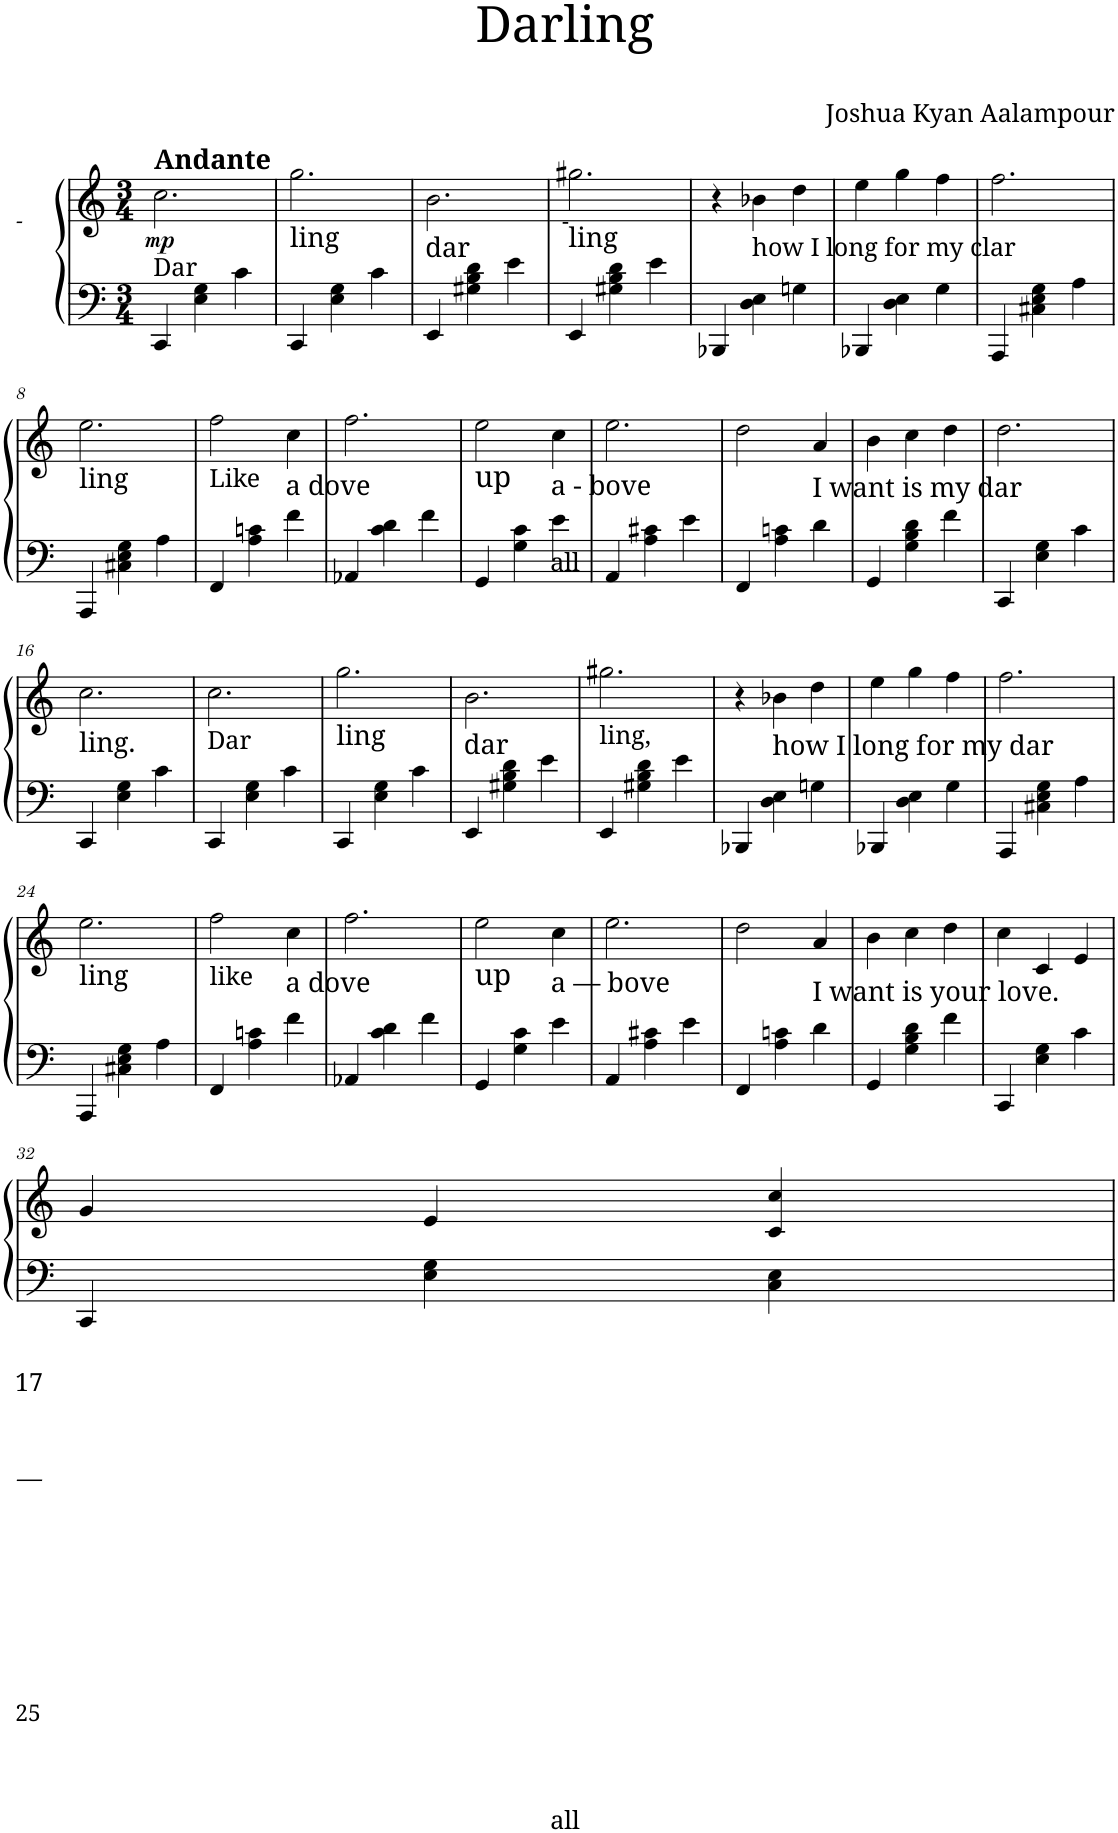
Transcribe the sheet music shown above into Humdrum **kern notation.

**kern	**kern	**dynam
*part1	*part1	*part1
*staff2	*staff1	*staff1/2
*I"Piano	*	*
*I'Pno	*	*
*clefF4	*clefG2	*
*k[]	*k[]	*
*M3/4	*M3/4	*
=1	=1	=1
!	!LO:TX:a:B:t=Andante	!
!	!LO:TX:b:t=Dar	!
!	!	!LO:DY:b
4CC/	2.cc\	mp
4E\ 4G\	.	.
4c\	.	.
=2	=2	=2
!	!LO:TX:b:t=ling	!
4CC/	2.gg\	.
4E\ 4G\	.	.
4c\	.	.
=3	=3	=3
!	!LO:TX:b:t=dar	!
4EE/	2.b\	.
4G#X\ 4B\ 4d\	.	.
4e\	.	.
=4	=4	=4
!	!LO:TX:b:t=ling	!
4EE/	2.gg#X\	.
4G#X\ 4B\ 4d\	.	.
4e\	.	.
=5	=5	=5
4BBB-X/	4r	.
!	!LO:TX:b:t=how I long for my clar	!
4D\ 4E\	4b-X\	.
4Gn\	4dd\	.
=6	=6	=6
4BBB-X/	4ee\	.
4D\ 4E\	4gg\	.
4G\	4ff\	.
=7	=7	=7
4AAA/	2.ff\	.
4C#X\ 4E\ 4G\	.	.
4A\	.	.
!!LO:LB:g=z
=8	=8	=8
!	!LO:TX:b:t=ling	!
4AAA/	2.ee\	.
4C#X\ 4E\ 4G\	.	.
4A\	.	.
=9	=9	=9
!	!LO:TX:b:t=Like	!
4FF/	2ff\	.
4A\ 4cn\	.	.
!	!LO:TX:b:t=a dove	!
4f\	4cc\	.
=10	=10	=10
4AA-X/	2.ff\	.
4c\ 4d\	.	.
4f\	.	.
=11	=11	=11
!	!LO:TX:b:t=up	!
4GG/	2ee\	.
4G\ 4c\	.	.
!	!LO:TX:b:t=a - bove	!
4e\	4cc\	.
=12	=12	=12
4AA/	2.ee\	.
4A\ 4c#X\	.	.
4e\	.	.
=13	=13	=13
4FF/	2dd\	.
4A\ 4cn\	.	.
!	!LO:TX:b:t=I want is my dar	!
4d\	4a/	.
=14	=14	=14
4GG/	4b\	.
4G\ 4B\ 4d\	4cc\	.
4f\	4dd\	.
=15	=15	=15
4CC/	2.dd\	.
4E\ 4G\	.	.
4c\	.	.
!!LO:LB:g=z
=16	=16	=16
!	!LO:TX:b:t=ling.	!
4CC/	2.cc\	.
4E\ 4G\	.	.
4c\	.	.
=17	=17	=17
!	!LO:TX:b:t=Dar	!
4CC/	2.cc\	.
4E\ 4G\	.	.
4c\	.	.
=18	=18	=18
!	!LO:TX:b:t=ling	!
4CC/	2.gg\	.
4E\ 4G\	.	.
4c\	.	.
=19	=19	=19
!	!LO:TX:b:t=dar	!
4EE/	2.b\	.
4G#X\ 4B\ 4d\	.	.
4e\	.	.
=20	=20	=20
!	!LO:TX:b:t=ling,	!
4EE/	2.gg#X\	.
4G#X\ 4B\ 4d\	.	.
4e\	.	.
=21	=21	=21
4BBB-X/	4r	.
!	!LO:TX:b:t=how I long for my dar	!
4D\ 4E\	4b-X\	.
4Gn\	4dd\	.
=22	=22	=22
4BBB-X/	4ee\	.
4D\ 4E\	4gg\	.
4G\	4ff\	.
=23	=23	=23
4AAA/	2.ff\	.
4C#X\ 4E\ 4G\	.	.
4A\	.	.
!!LO:LB:g=z
=24	=24	=24
!	!LO:TX:b:t=ling	!
4AAA/	2.ee\	.
4C#X\ 4E\ 4G\	.	.
4A\	.	.
=25	=25	=25
!	!LO:TX:b:t=like	!
4FF/	2ff\	.
4A\ 4cn\	.	.
!	!LO:TX:b:t=a dove	!
4f\	4cc\	.
=26	=26	=26
4AA-X/	2.ff\	.
4c\ 4d\	.	.
4f\	.	.
=27	=27	=27
!	!LO:TX:b:t=up	!
4GG/	2ee\	.
4G\ 4c\	.	.
!	!LO:TX:b:t=a — bove	!
4e\	4cc\	.
=28	=28	=28
4AA/	2.ee\	.
4A\ 4c#X\	.	.
4e\	.	.
=29	=29	=29
4FF/	2dd\	.
4A\ 4cn\	.	.
!	!LO:TX:b:t=I want is your love.	!
4d\	4a/	.
=30	=30	=30
4GG/	4b\	.
4G\ 4B\ 4d\	4cc\	.
4f\	4dd\	.
=31	=31	=31
4CC/	4cc\	.
4E\ 4G\	4c/	.
4c\	4e/	.
!!LO:LB:g=z
=32	=32	=32
4CC/	4g/	.
4E\ 4G\	4e/	.
4C\ 4E\	4c/ 4cc/	.
=	=	=
*-	*-	*-
